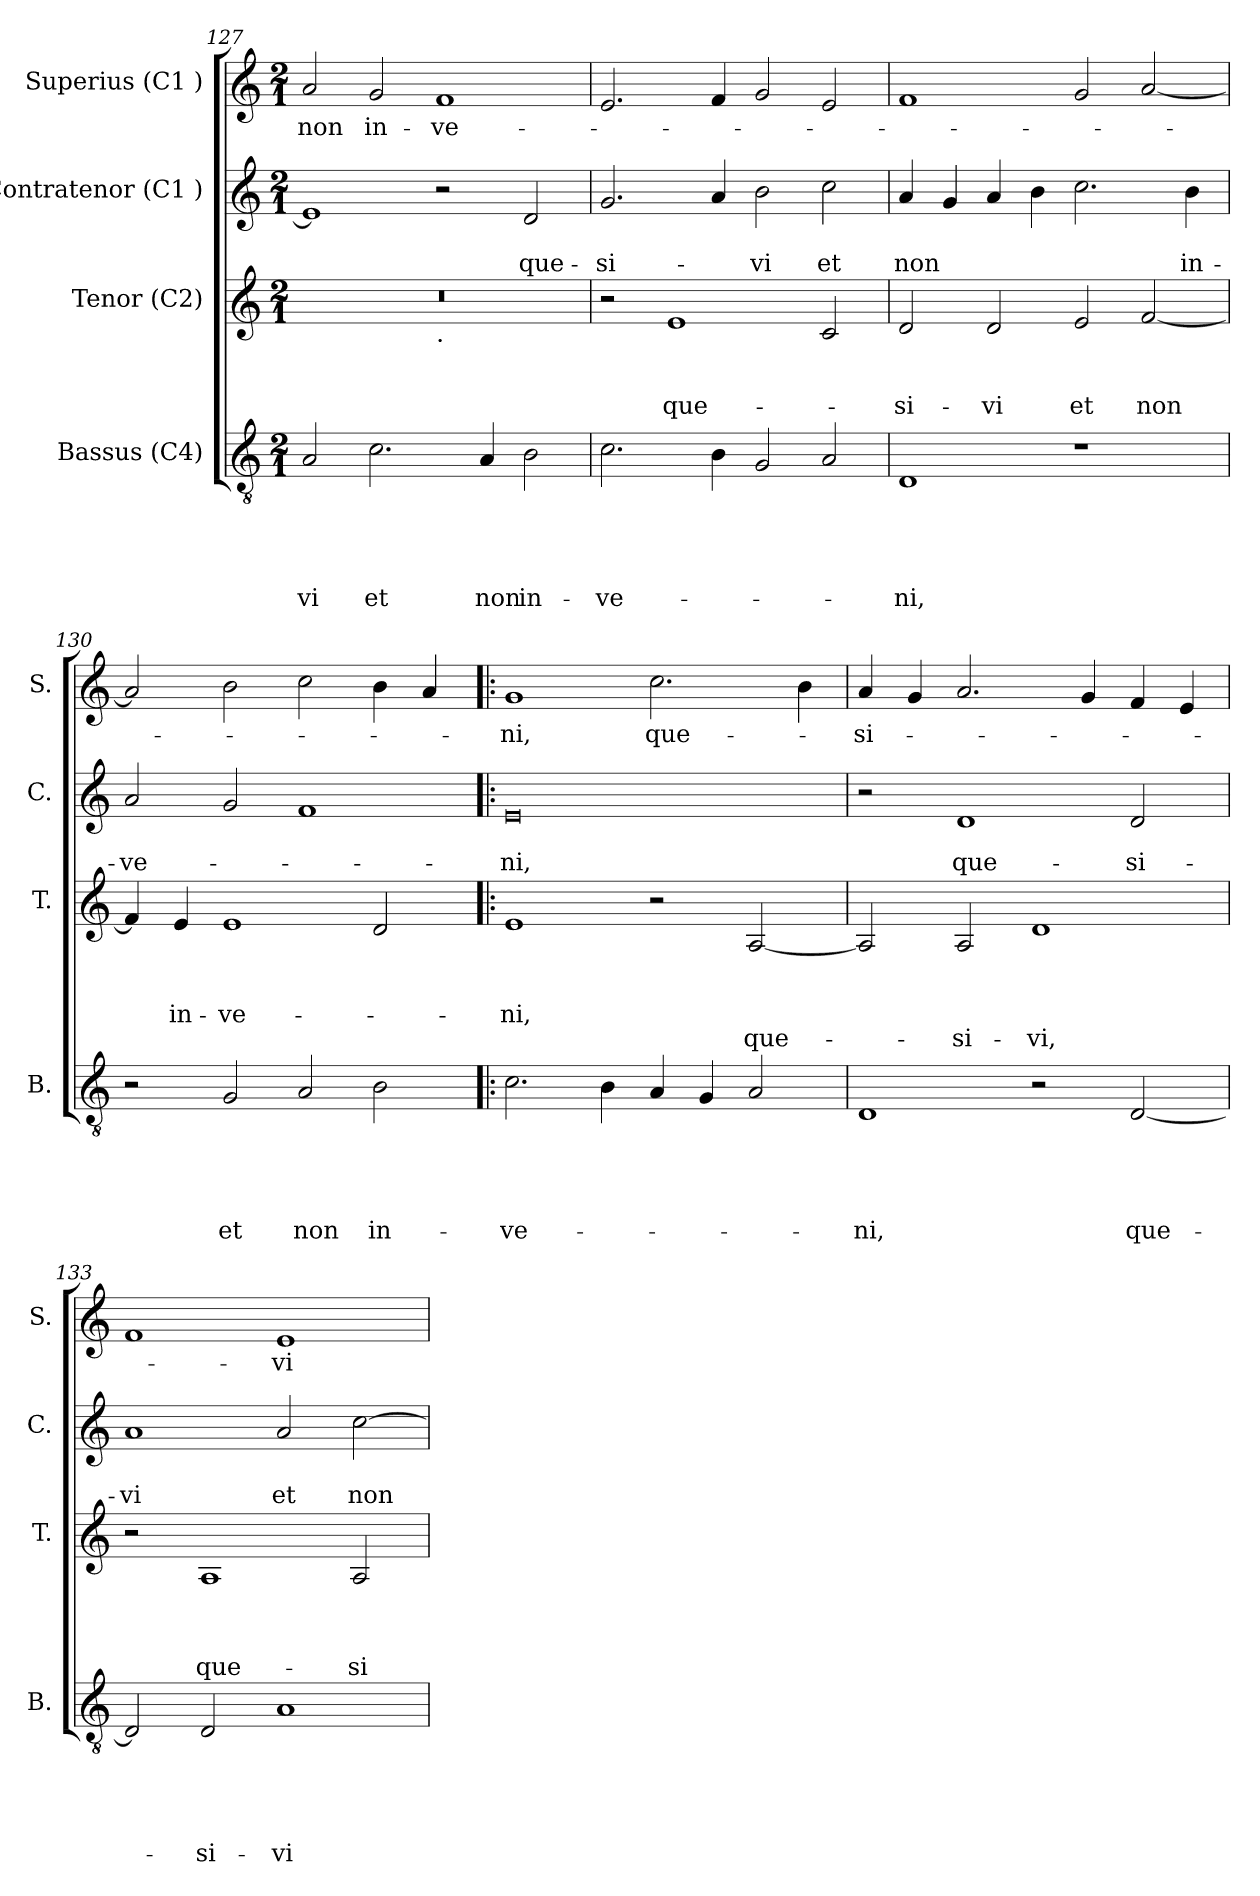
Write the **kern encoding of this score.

**kern	**text	**text	**text	**text	**text	**kern	**text	**text	**text	**text	**kern	**text	**text	**kern	**text
*part4	*part4	*part4	*part4	*part4	*part4	*part3	*part3	*part3	*part3	*part3	*part2	*part2	*part2	*part1	*part1
*staff4	*staff4	*staff4	*staff4	*staff4	*staff4	*staff3	*staff3	*staff3	*staff3	*staff3	*staff2	*staff2	*staff2	*staff1	*staff1
*I"Bassus (C4)	*	*	*	*	*	*I"Tenor (C2)	*	*	*	*	*I"Contratenor (C1 )	*	*	*I"Superius (C1 )	*
*I'B.	*	*	*	*	*	*I'T.	*	*	*	*	*I'C.	*	*	*I'S.	*
*clefGv2	*	*	*	*	*	*clefG2	*	*	*	*	*clefG2	*	*	*clefG2	*
*k[]	*	*	*	*	*	*k[]	*	*	*	*	*k[]	*	*	*k[]	*
*C:	*	*	*	*	*	*C:	*	*	*	*	*C:	*	*	*C:	*
*M2/1	*	*	*	*	*	*M2/1	*	*	*	*	*M2/1	*	*	*M2/1	*
=127	=127	=127	=127	=127	=127	=127	=127	=127	=127	=127	=127	=127	=127	=127	=127
!	!	!	!	!	!LO:LY:b	!	!	!	!	!	!	!	!	!	!LO:LY:b
*	*	*	*	*	*	*^	*	*	*	*	*	*	*	*	*
2A/	.	.	.	.	-vi	0r	1ryy	.	.	.	.	1e]	.	.	2a/	non
!	!	!	!	!	!LO:LY:b	!	!	!	!	!	!	!	!	!	!	!LO:LY:b
2.c\	.	.	.	.	et	.	.	.	.	.	.	.	.	.	2g/	in-
!	!	!	!	!	!	!	!LO:TX:b:t=.	!	!	!	!	!	!	!	!	!
!	!	!	!	!	!	!	!	!	!	!	!	!	!	!	!	!LO:LY:b
.	.	.	.	.	.	.	1ryy	.	.	.	.	2r	.	.	1f	-ve-
!	!	!	!	!	!LO:LY:b	!	!	!	!	!	!	!	!	!	!	!
4A/	.	.	.	.	non	.	.	.	.	.	.	.	.	.	.	.
!	!	!	!	!	!LO:LY:b	!	!	!	!	!	!	!	!	!LO:LY:b	!	!
2B\	.	.	.	.	in-	.	.	.	.	.	.	2d/	.	que-	.	.
=128	=128	=128	=128	=128	=128	=128	=128	=128	=128	=128	=128	=128	=128	=128	=128	=128
!	!	!	!	!	!LO:LY:b	!	!	!	!	!	!	!	!	!LO:LY:b	!	!
*	*	*	*	*	*	*v	*v	*	*	*	*	*	*	*	*	*
2.c\	.	.	.	.	-ve-	2r	.	.	.	.	2.g/	.	-si-	2.e/	.
!	!	!	!	!	!	!	!	!	!LO:LY:b	!	!	!	!	!	!
.	.	.	.	.	.	1e	.	.	que-	.	.	.	.	.	.
4B\	.	.	.	.	.	.	.	.	.	.	4a/	.	.	4f/	.
!	!	!	!	!	!	!	!	!	!	!	!	!	!LO:LY:b	!	!
2G/	.	.	.	.	.	.	.	.	.	.	2b\	.	-vi	2g/	.
!	!	!	!	!	!	!	!	!	!	!	!	!	!LO:LY:b	!	!
2A/	.	.	.	.	.	2c/	.	.	.	.	2cc\	.	et	2e/	.
=129	=129	=129	=129	=129	=129	=129	=129	=129	=129	=129	=129	=129	=129	=129	=129
!	!	!	!	!	!LO:LY:b	!	!	!	!LO:LY:b	!	!	!	!LO:LY:b	!	!
1D	.	.	.	.	-ni,	2d/	.	.	-si-	.	4a/	.	non	1f	.
.	.	.	.	.	.	.	.	.	.	.	4g/	.	.	.	.
!	!	!	!	!	!	!	!	!	!LO:LY:b	!	!	!	!	!	!
.	.	.	.	.	.	2d/	.	.	-vi	.	4a/	.	.	.	.
.	.	.	.	.	.	.	.	.	.	.	4b\	.	.	.	.
!	!	!	!	!	!	!	!	!	!LO:LY:b	!	!	!	!	!	!
1r	.	.	.	.	.	2e/	.	.	et	.	2.cc\	.	.	2g/	.
!	!	!	!	!	!	!	!	!	!LO:LY:b	!	!	!	!	!	!
.	.	.	.	.	.	[>2f/	.	.	non	.	.	.	.	[>2a/	.
!	!	!	!	!	!	!	!	!	!	!	!	!	!LO:LY:b	!	!
.	.	.	.	.	.	.	.	.	.	.	4b\	.	in-	.	.
!!LO:PB:g=z
=130	=130	=130	=130	=130	=130	=130	=130	=130	=130	=130	=130	=130	=130	=130	=130
!	!	!	!	!	!	!	!	!	!	!	!	!	!LO:LY:b	!	!
2r	.	.	.	.	.	4f/]	.	.	.	.	2a/	.	-ve-	2a/]	.
!	!	!	!	!	!	!	!	!	!LO:LY:b	!	!	!	!	!	!
.	.	.	.	.	.	4e/	.	.	in-	.	.	.	.	.	.
!	!	!	!	!	!LO:LY:b	!	!	!	!LO:LY:b	!	!	!	!	!	!
2G/	.	.	.	.	et	1e	.	.	-ve-	.	2g/	.	.	2b\	.
!	!	!	!	!	!LO:LY:b	!	!	!	!	!	!	!	!	!	!
2A/	.	.	.	.	non	.	.	.	.	.	1f	.	.	2cc\	.
!	!	!	!	!	!LO:LY:b	!	!	!	!	!	!	!	!	!	!
2B\	.	.	.	.	in-	2d/	.	.	.	.	.	.	.	4b\	.
.	.	.	.	.	.	.	.	.	.	.	.	.	.	4a/	.
=131!|:	=131!|:	=131!|:	=131!|:	=131!|:	=131!|:	=131!|:	=131!|:	=131!|:	=131!|:	=131!|:	=131!|:	=131!|:	=131!|:	=131!|:	=131!|:
!	!	!	!	!	!LO:LY:b	!	!	!	!LO:LY:b	!	!	!	!LO:LY:b	!	!LO:LY:b
2.c\	.	.	.	.	-ve-	1e	.	.	-ni,	.	0e	.	-ni,	1g	-ni,
4B\	.	.	.	.	.	.	.	.	.	.	.	.	.	.	.
!	!	!	!	!	!	!	!	!	!	!	!	!	!	!	!LO:LY:b
4A/	.	.	.	.	.	2r	.	.	.	.	.	.	.	2.cc\	que-
4G/	.	.	.	.	.	.	.	.	.	.	.	.	.	.	.
!	!	!	!	!	!	!	!	!	!	!LO:LY:b	!	!	!	!	!
2A/	.	.	.	.	.	[<2A/	.	.	.	que-	.	.	.	.	.
.	.	.	.	.	.	.	.	.	.	.	.	.	.	4b\	.
=132	=132	=132	=132	=132	=132	=132	=132	=132	=132	=132	=132	=132	=132	=132	=132
!	!	!	!	!	!LO:LY:b	!	!	!	!	!	!	!	!	!	!LO:LY:b
1D	.	.	.	.	-ni,	2A/]	.	.	.	.	2r	.	.	4a/	-si-
.	.	.	.	.	.	.	.	.	.	.	.	.	.	4g/	.
!	!	!	!	!	!	!	!	!	!	!LO:LY:b	!	!	!LO:LY:b	!	!
.	.	.	.	.	.	2A/	.	.	.	-si-	1d	.	que-	2.a/	.
!	!	!	!	!	!	!	!	!	!	!LO:LY:b	!	!	!	!	!
2r	.	.	.	.	.	1d	.	.	.	-vi,	.	.	.	.	.
.	.	.	.	.	.	.	.	.	.	.	.	.	.	4g/	.
!	!	!	!	!	!LO:LY:b	!	!	!	!	!	!	!	!LO:LY:b	!	!
[<2D/	.	.	.	.	que-	.	.	.	.	.	2d/	.	-si-	4f/	.
.	.	.	.	.	.	.	.	.	.	.	.	.	.	4e/	.
=133	=133	=133	=133	=133	=133	=133	=133	=133	=133	=133	=133	=133	=133	=133	=133
!	!	!	!	!	!	!	!	!	!	!	!	!	!LO:LY:b	!	!
2D/]	.	.	.	.	.	2r	.	.	.	.	1a	.	-vi	1f	.
!	!	!	!	!	!LO:LY:b	!	!	!	!	!LO:LY:b	!	!	!	!	!
2D/	.	.	.	.	-si-	1A	.	.	.	que-	.	.	.	.	.
!	!	!	!	!	!LO:LY:b	!	!	!	!	!	!	!	!LO:LY:b	!	!LO:LY:b
1A	.	.	.	.	-vi	.	.	.	.	.	2a/	.	et	1e	-vi
!	!	!	!	!	!	!	!	!	!	!LO:LY:b	!	!	!LO:LY:b	!	!
.	.	.	.	.	.	2A/	.	.	.	-si-	[<2cc\	.	non	.	.
=	=	=	=	=	=	=	=	=	=	=	=	=	=	=	=
*-	*-	*-	*-	*-	*-	*-	*-	*-	*-	*-	*-	*-	*-	*-	*-
